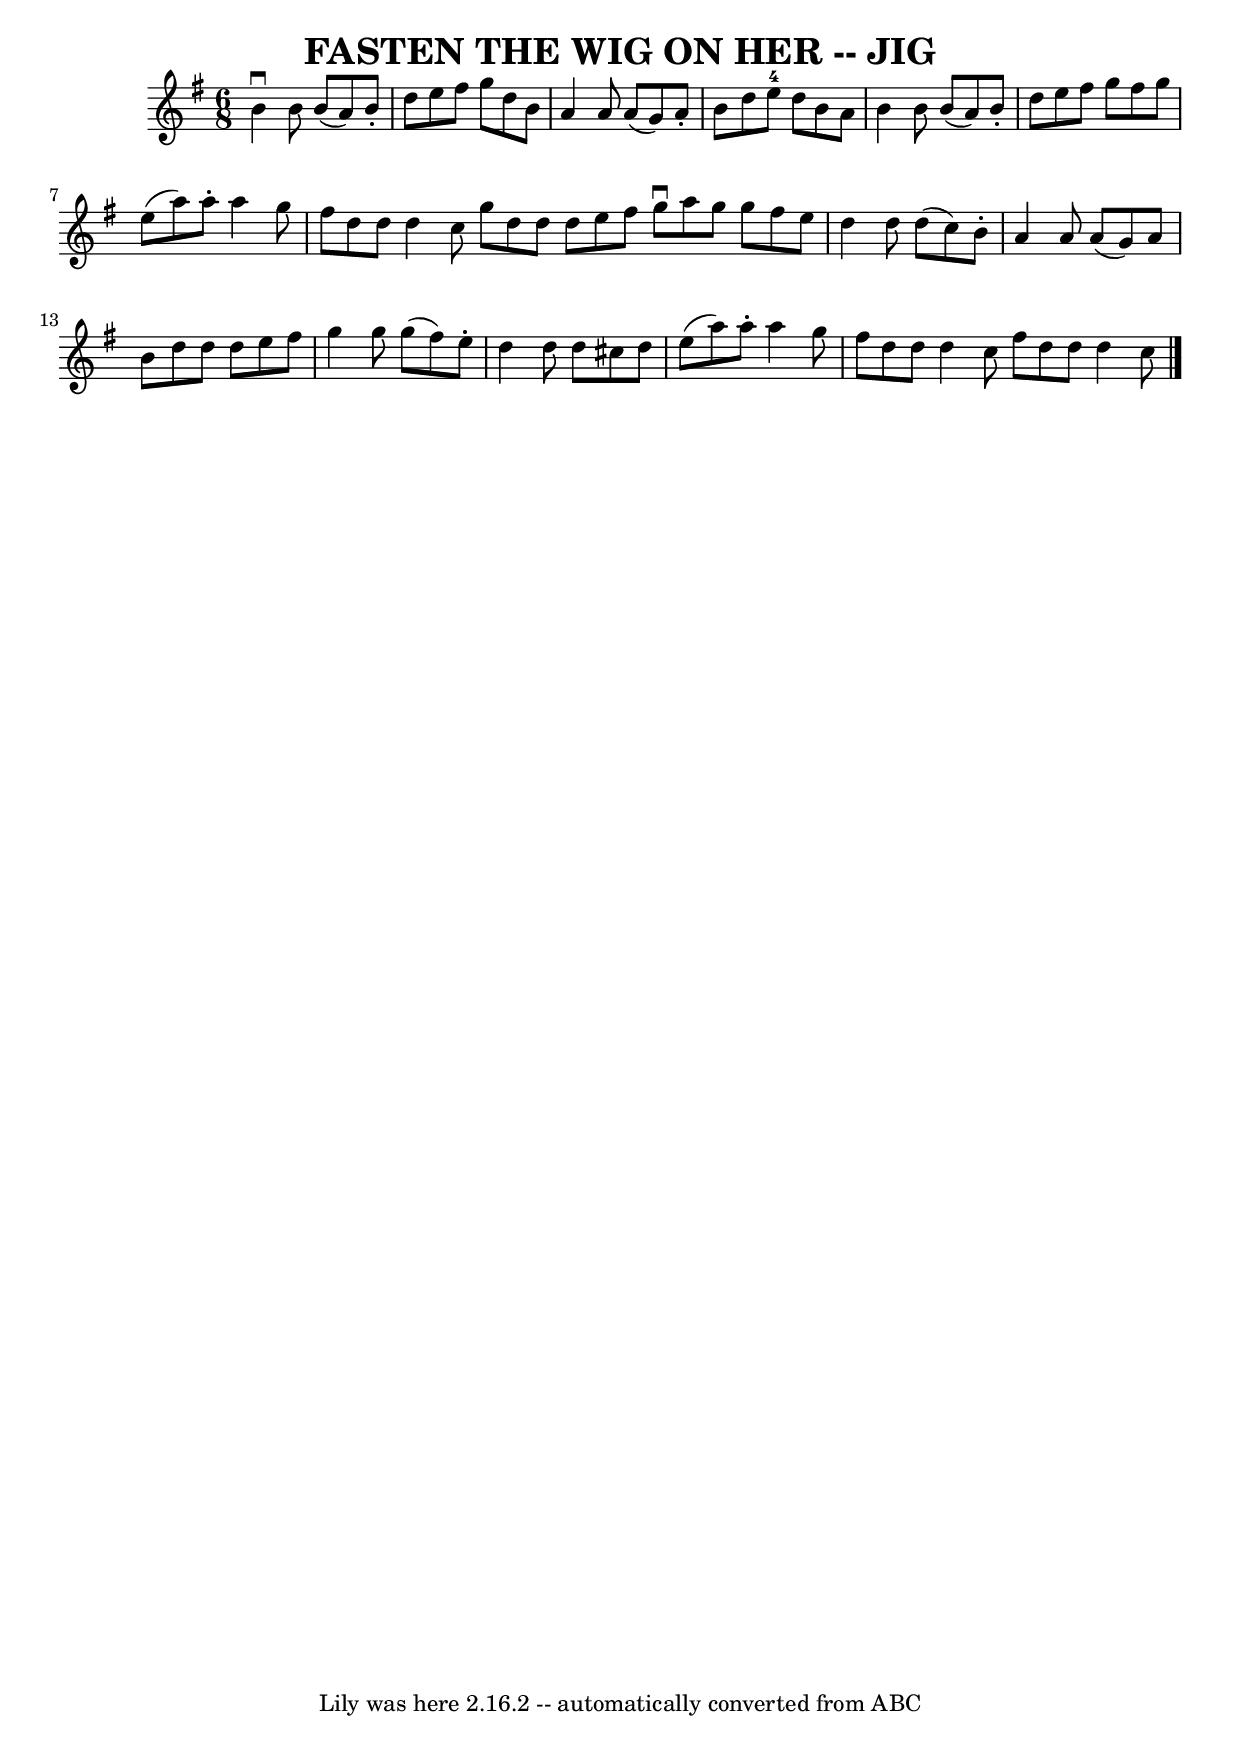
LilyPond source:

\version "2.7.40"
\include "Mammoth.ily"
\header {
	%% book = "Ryan's Mammoth Collection of Fiddle Tunes"
	crossRefNumber = "1"
	footnotes = "\\\\The g in bar 9 is probably a typo."
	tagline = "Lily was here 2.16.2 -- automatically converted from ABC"
	title = "FASTEN THE WIG ON HER -- JIG"
}
voicedefault =  {


\time 6/8 
\key d \mixolydian b'4^\downbow b'8 b'8 (a'8) b'8 -.  
 |
 d''8 e''8 fis''8 g''8 d''8 b'8    |
 a'4    
a'8 a'8 (g'8) a'8 -.   |
 b'8 d''8 e''8-4 d''8    
b'8 a'8        |
 b'4 b'8 b'8 (a'8) b'8 -.   |
  
 d''8 e''8 fis''8 g''8 fis''8 g''8    |
 e''8 (a''8  
-) a''8 -. a''4 g''8    |
 fis''8 d''8 d''8 d''4    
c''8    \bar ":|" g''8 d''8 d''8 d''8 e''8 fis''8    \bar "|." 
    \bar "|:" g''8^\downbow a''8 g''8 g''8 fis''8 e''8    
|
 d''4 d''8 d''8 (c''8) b'8 -.   |
 a'4 a'8   
 a'8 (g'8) a'8    |
 b'8 d''8 d''8 d''8 e''8    
fis''8        |
 g''4 g''8 g''8 (fis''8) e''8 -.   
|
 d''4 d''8 d''8 cis''8 d''8    |
 e''8 (a''8  
-) a''8 -. a''4 g''8    |
   |
 fis''8 d''8 d''8    
d''4 c''8    \bar ":|" fis''8 d''8 d''8 d''4 c''8    \bar "|." 
  
}

\score{
    <<

	\context Staff="default"
	{
	    \voicedefault 
	}

    >>
	\layout {
	}
	\midi {}
}
